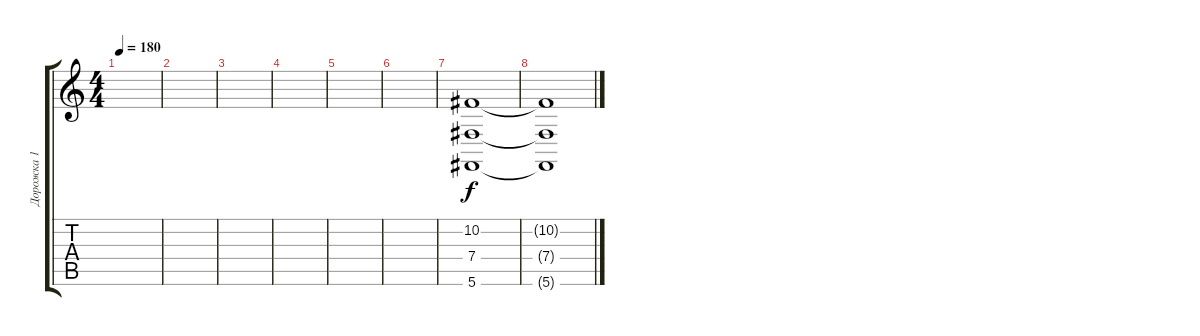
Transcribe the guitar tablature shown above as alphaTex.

\track ("Дорожка 1" "Дорожка 1") {instrument tremolostrings}
\staff {score tabs}
\tuning (Db4 Ab3 E3 B2 Gb2 Db2) {hide}
\ts (4 4)
\tempo 180
\clef g2
\ks c
|
|
|
|
|
|
(10.2 7.4 5.6).1 |
(10.2{t} 7.4{t} 5.6{t}).1
